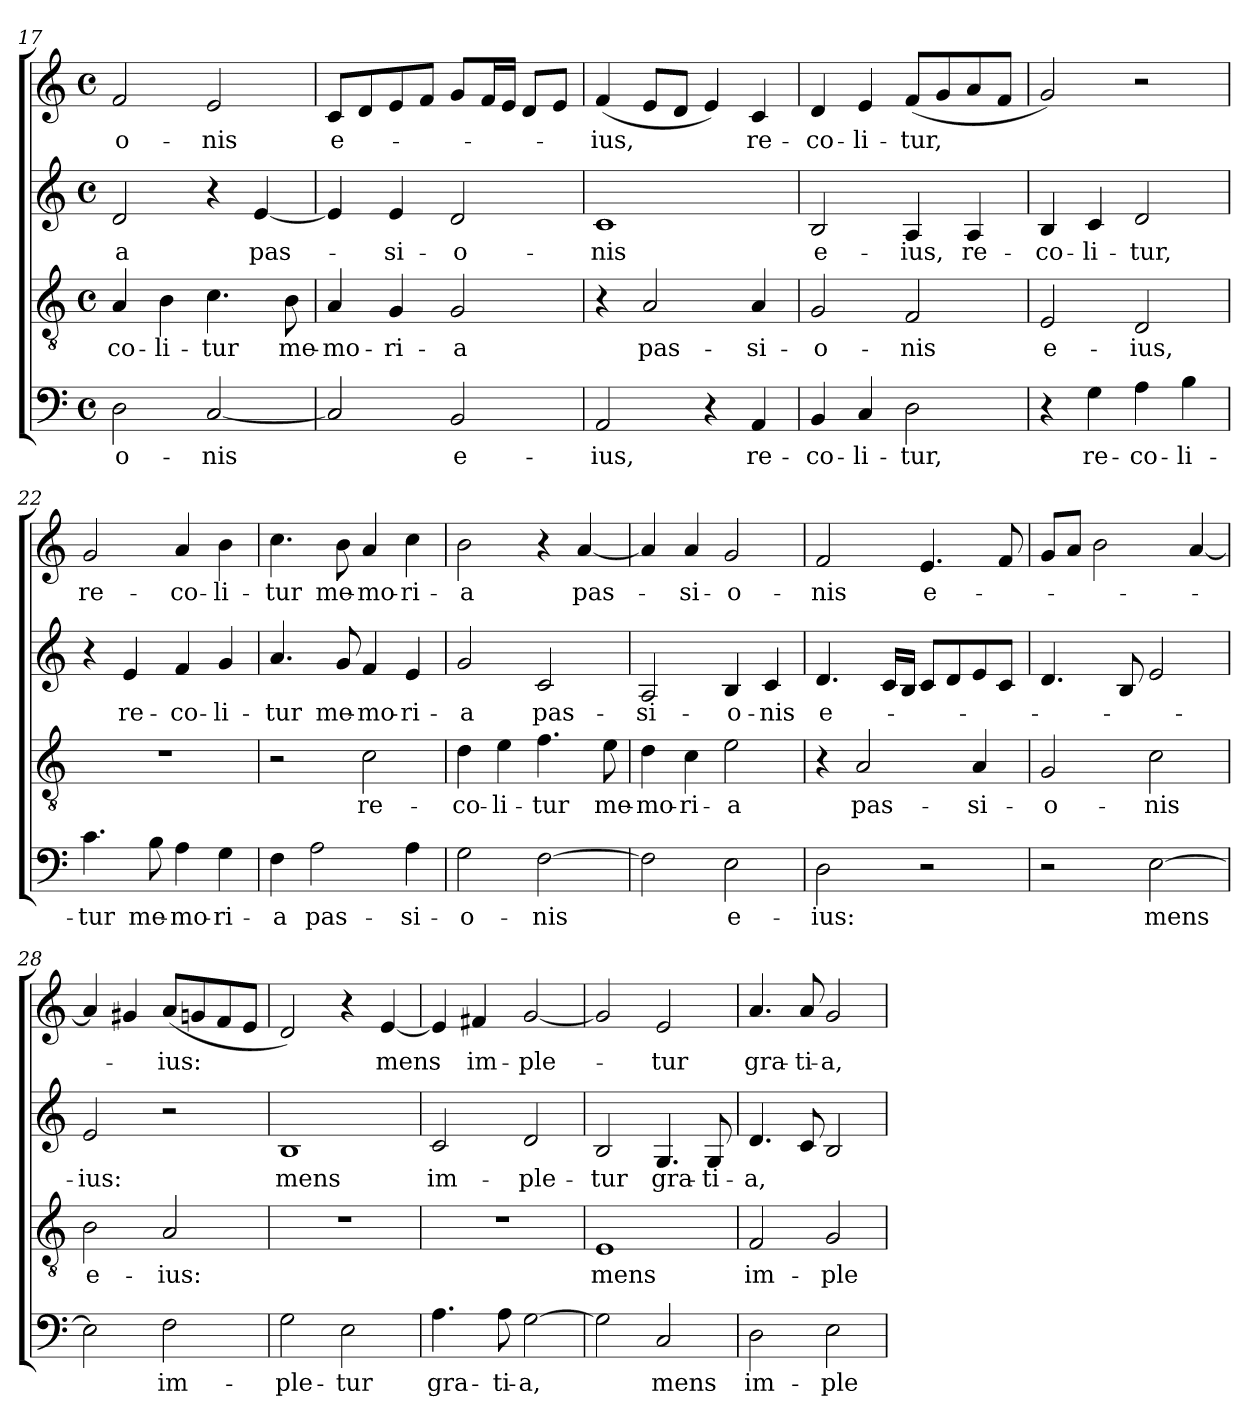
**kern	**text	**kern	**text	**kern	**text	**kern	**text
*part4	*part4	*part3	*part3	*part2	*part2	*part1	*part1
*staff4	*staff4	*staff3	*staff3	*staff2	*staff2	*staff1	*staff1
*clefF4	*	*clefGv2	*	*clefG2	*	*clefG2	*
*k[]	*	*k[]	*	*k[]	*	*k[]	*
*C:	*	*C:	*	*C:	*	*C:	*
*M4/4	*	*M4/4	*	*M4/4	*	*M4/4	*
*met(c)	*	*met(c)	*	*met(c)	*	*met(c)	*
=17	=17	=17	=17	=17	=17	=17	=17
2D\	-o-	4A/	-co-	2d/	-a	2f/	-o-
.	.	4B\	-li-	.	.	.	.
[2C/	-nis	4.c\	-tur	4r	.	2e/	-nis
.	.	.	.	[4e/	pas-	.	.
.	.	8B\	me-	.	.	.	.
=18	=18	=18	=18	=18	=18	=18	=18
2C/]	.	4A/	-mo-	4e/]	.	8c/L	e-
.	.	.	.	.	.	8d/	.
.	.	4G/	-ri-	4e/	-si-	8e/	.
.	.	.	.	.	.	8f/J	.
2BB/	e-	2G/	-a	2d/	-o-	8g/L	.
.	.	.	.	.	.	16f/L	.
.	.	.	.	.	.	16e/JJ	.
.	.	.	.	.	.	8d/L	.
.	.	.	.	.	.	8e/J	.
=19	=19	=19	=19	=19	=19	=19	=19
2AA/	-ius,	4r	.	1c	-nis	(4f/	-ius,
.	.	2A/	pas-	.	.	8e/L	.
.	.	.	.	.	.	8d/J	.
4r	.	.	.	.	.	4e/)	.
4AA/	re-	4A/	-si-	.	.	4c/	re-
=20	=20	=20	=20	=20	=20	=20	=20
4BB/	-co-	2G/	-o-	2B/	e-	4d/	-co-
4C/	-li-	.	.	.	.	4e/	-li-
2D\	-tur,	2F/	-nis	4A/	-ius,	(8f/L	-tur,
.	.	.	.	.	.	8g/	.
.	.	.	.	4A/	re-	8a/	.
.	.	.	.	.	.	8f/J	.
!!LO:PB:g=z
=21	=21	=21	=21	=21	=21	=21	=21
4r	.	2E/	e-	4B/	-co-	2g/)	.
4G\	re-	.	.	4c/	-li-	.	.
4A\	-co-	2D/	-ius,	2d/	-tur,	2r	.
4B\	-li-	.	.	.	.	.	.
=22	=22	=22	=22	=22	=22	=22	=22
4.c\	-tur	1r	.	4r	.	2g/	re-
.	.	.	.	4e/	re-	.	.
8B\	me-	.	.	.	.	.	.
4A\	-mo-	.	.	4f/	-co-	4a/	-co-
4G\	-ri-	.	.	4g/	-li-	4b\	-li-
=23	=23	=23	=23	=23	=23	=23	=23
4F\	-a	2r	.	4.a/	-tur	4.cc\	-tur
2A\	pas-	.	.	.	.	.	.
.	.	.	.	8g/	me-	8b\	me-
.	.	2c\	re-	4f/	-mo-	4a/	-mo-
4A\	-si-	.	.	4e/	-ri-	4cc\	-ri-
=24	=24	=24	=24	=24	=24	=24	=24
2G\	-o-	4d\	-co-	2g/	-a	2b\	-a
.	.	4e\	-li-	.	.	.	.
[2F\	-nis	4.f\	-tur	2c/	pas-	4r	.
.	.	.	.	.	.	[4a/	pas-
.	.	8e\	me-	.	.	.	.
=25	=25	=25	=25	=25	=25	=25	=25
2F\]	.	4d\	-mo-	2A/	-si-	4a/]	.
.	.	4c\	-ri-	.	.	4a/	-si-
2E\	e-	2e\	-a	4B/	-o-	2g/	-o-
.	.	.	.	4c/	-nis	.	.
!!LO:LB:g=z
=26	=26	=26	=26	=26	=26	=26	=26
2D\	-ius:	4r	.	4.d/	e-	2f/	-nis
.	.	2A/	pas-	.	.	.	.
.	.	.	.	16c/LL	.	.	.
.	.	.	.	16B/JJ	.	.	.
2r	.	.	.	8c/L	.	4.e/	e-
.	.	.	.	8d/	.	.	.
.	.	4A/	-si-	8e/	.	.	.
.	.	.	.	8c/J	.	8f/	.
=27	=27	=27	=27	=27	=27	=27	=27
2r	.	2G/	-o-	4.d/	.	8g/L	.
.	.	.	.	.	.	8a/J	.
.	.	.	.	.	.	2b\	.
.	.	.	.	8B/	.	.	.
[2E\	mens	2c\	-nis	2e/	.	.	.
.	.	.	.	.	.	[4a/	.
=28	=28	=28	=28	=28	=28	=28	=28
2E\]	.	2B\	e-	2e/	-ius:	4a/]	.
.	.	.	.	.	.	4g#X/	.
2F\	im-	2A/	-ius:	2r	.	(8a/L	-ius:
.	.	.	.	.	.	8gn/	.
.	.	.	.	.	.	8f/	.
.	.	.	.	.	.	8e/J	.
=29	=29	=29	=29	=29	=29	=29	=29
2G\	-ple-	1r	.	1B	mens	2d/)	.
2E\	-tur	.	.	.	.	4r	.
.	.	.	.	.	.	[4e/	mens
=30	=30	=30	=30	=30	=30	=30	=30
4.A\	gra-	1r	.	2c/	im-	4e/]	.
.	.	.	.	.	.	4f#X/	im-
8A\	-ti-	.	.	.	.	.	.
[2G\	-a,	.	.	2d/	-ple-	[2g/	-ple-
!!LO:PB:g=z
=31	=31	=31	=31	=31	=31	=31	=31
2G\]	.	1E	mens	2B/	-tur	2g/]	.
2C/	mens	.	.	4.G/	gra-	2e/	-tur
.	.	.	.	8G/	-ti-	.	.
=32	=32	=32	=32	=32	=32	=32	=32
2D\	im-	2F/	im-	4.d/	-a,	4.a/	gra-
.	.	.	.	8c/	.	8a/	-ti-
2E\	-ple-	2G/	-ple-	2B/	.	2g/	-a,
=	=	=	=	=	=	=	=
*-	*-	*-	*-	*-	*-	*-	*-
